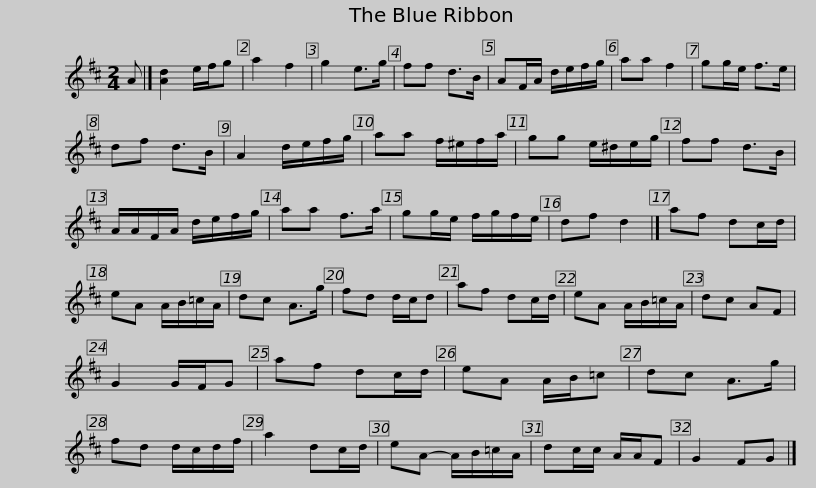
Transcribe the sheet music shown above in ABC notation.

X:1
L:1/8
M:2/4
I:linebreak $
K:D
V:1 treble
V:1
 A |] [Ad]2 e/f/g | a2 f2 | g2 e>g | ff d>B | %5
 AF/A/ d/e/f/g/ | aa f2 | gg/e/ f>e | df d>B | A2 d/e/f/g/ |$ %10
 aa f/^e/f/a/ | gg e/^d/e/g/ | ff d>B | A/A/F/A/ d/e/f/g/ | aa f>a | %15
 gg/e/ f/g/f/e/ | df d2 |] af dc/d/ |$ eA A/B/=c/A/ | dc A>g | %20
 fd d/c/d | af dc/d/ | eA A/B/=c/A/ | dc AF | G2 G/F/G | %25
 af dc/d/ | eA A/B/=c |$ dc A>g | fd d/c/d/f/ | a2 dc/d/ | %30
 eA- A/B/=c/A/ | dc/c/ A/A/F | G2 FG |] %33
